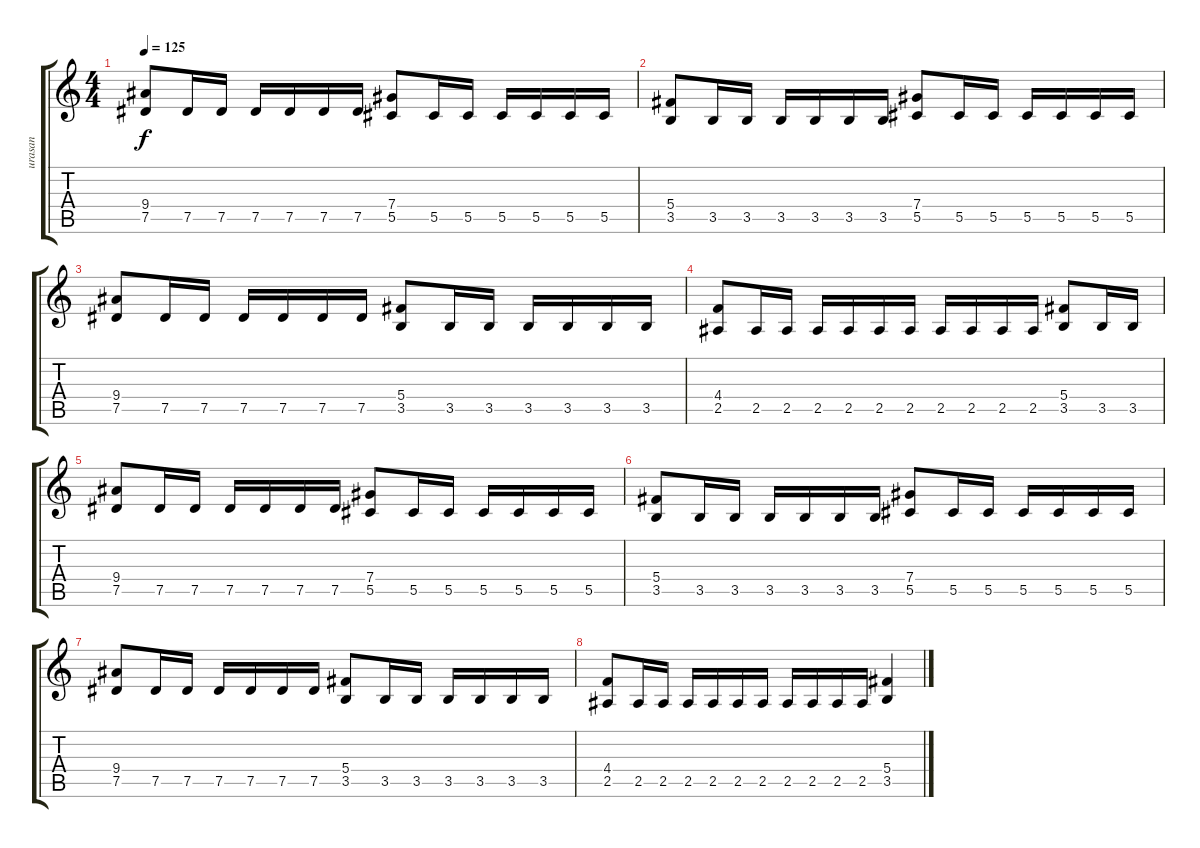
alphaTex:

\track ("urasan" "urasan") {instrument distortionguitar}
\staff {score tabs}
\tuning (Eb4 Bb3 Gb3 Db3 Ab2 Eb2) {hide}
\ts (4 4)
\tempo 125
\clef g2
\ks c
(9.4 7.5).8{dy f} 7.5.16 7.5.16 7.5.16 7.5.16 7.5.16 7.5.16 (7.4 5.5).8 5.5.16 5.5.16 5.5.16 5.5.16 5.5.16 5.5.16 |
(5.4 3.5).8 3.5.16 3.5.16 3.5.16 3.5.16 3.5.16 3.5.16 (7.4 5.5).8 5.5.16 5.5.16 5.5.16 5.5.16 5.5.16 5.5.16 |
(9.4 7.5).8 7.5.16 7.5.16 7.5.16 7.5.16 7.5.16 7.5.16 (5.4 3.5).8 3.5.16 3.5.16 3.5.16 3.5.16 3.5.16 3.5.16 |
(4.4 2.5).8 2.5.16 2.5.16 2.5.16 2.5.16 2.5.16 2.5.16 2.5.16 2.5.16 2.5.16 2.5.16 (5.4 3.5).8 3.5.16 3.5.16 |
(9.4 7.5).8 7.5.16 7.5.16 7.5.16 7.5.16 7.5.16 7.5.16 (7.4 5.5).8 5.5.16 5.5.16 5.5.16 5.5.16 5.5.16 5.5.16 |
(5.4 3.5).8 3.5.16 3.5.16 3.5.16 3.5.16 3.5.16 3.5.16 (7.4 5.5).8 5.5.16 5.5.16 5.5.16 5.5.16 5.5.16 5.5.16 |
(9.4 7.5).8 7.5.16 7.5.16 7.5.16 7.5.16 7.5.16 7.5.16 (5.4 3.5).8 3.5.16 3.5.16 3.5.16 3.5.16 3.5.16 3.5.16 |
(4.4 2.5).8 2.5.16 2.5.16 2.5.16 2.5.16 2.5.16 2.5.16 2.5.16 2.5.16 2.5.16 2.5.16 (5.4 3.5).4
